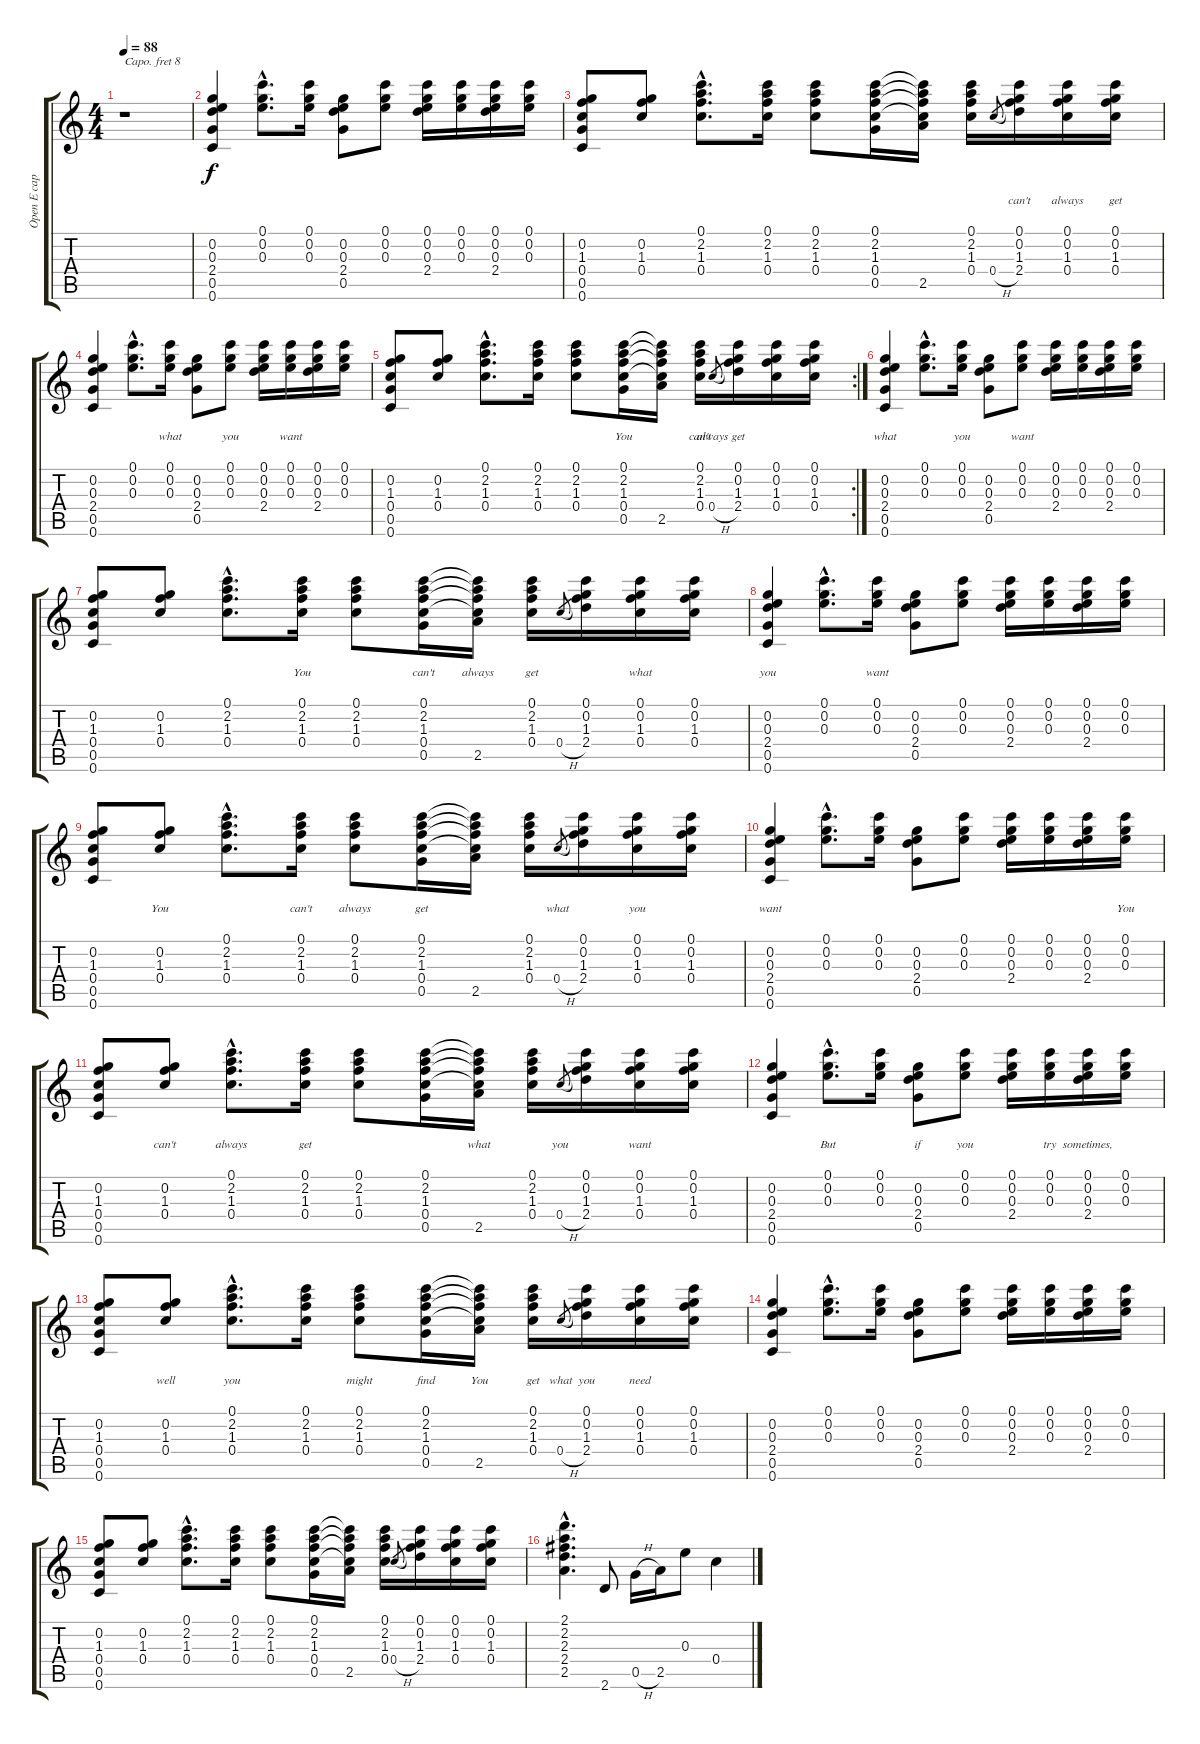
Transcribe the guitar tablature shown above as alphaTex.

\track ("Open E capo on 8" "Open E cap") {instrument acousticguitarsteel}
\staff {score tabs}
\capo 8
\tuning (E4 B3 Ab3 E3 B2 E2) {hide}
\ts (4 4)
\tempo 88
\clef g2
\ks c
r.1{dy f} |
(0.2 0.3 2.4 0.5 0.6).4{lyrics (0 "") lyrics (1 "") lyrics (2 "") lyrics (3 "") lyrics (4 "")} (0.1{hac} 0.2{hac} 0.3{hac}).8{d lyrics (0 "") lyrics (1 "") lyrics (2 "") lyrics (3 "") lyrics (4 "")} (0.1 0.2 0.3).16{lyrics (0 "") lyrics (1 "") lyrics (2 "") lyrics (3 "") lyrics (4 "")} (0.2 0.3 2.4 0.5).8{lyrics (0 "") lyrics (1 "") lyrics (2 "") lyrics (3 "") lyrics (4 "")} (0.1 0.2 0.3).8{lyrics (0 "") lyrics (1 "") lyrics (2 "") lyrics (3 "") lyrics (4 "")} (0.1 0.2 0.3 2.4).16{lyrics (0 "") lyrics (1 "") lyrics (2 "") lyrics (3 "") lyrics (4 "")} (0.1 0.2 0.3).16{lyrics (0 "") lyrics (1 "") lyrics (2 "") lyrics (3 "") lyrics (4 "")} (0.1 0.2 0.3 2.4).16{lyrics (0 "") lyrics (1 "") lyrics (2 "") lyrics (3 "") lyrics (4 "")} (0.1 0.2 0.3).16{lyrics (0 "") lyrics (1 "") lyrics (2 "") lyrics (3 "") lyrics (4 "")} |
(0.2 1.3 0.4 0.5 0.6).8{lyrics (0 "") lyrics (1 "") lyrics (2 "") lyrics (3 "") lyrics (4 "")} (0.2 1.3 0.4).8{lyrics (0 "") lyrics (1 "") lyrics (2 "") lyrics (3 "") lyrics (4 "")} (0.1{hac} 2.2{hac} 1.3{hac} 0.4{hac}).8{d lyrics (0 "") lyrics (1 "") lyrics (2 "") lyrics (3 "") lyrics (4 "")} (0.1 2.2 1.3 0.4).16{lyrics (0 "") lyrics (1 "") lyrics (2 "") lyrics (3 "") lyrics (4 "")} (0.1 2.2 1.3 0.4).8{lyrics (0 "") lyrics (1 "") lyrics (2 "") lyrics (3 "") lyrics (4 "")} (0.1 2.2 1.3 0.4 0.5).16{lyrics (0 "") lyrics (1 "") lyrics (2 "") lyrics (3 "") lyrics (4 "")} (0.1{t} 2.2{t} 1.3{t} 0.4{t} 2.5).16{lyrics (0 "") lyrics (1 "") lyrics (2 "") lyrics (3 "") lyrics (4 "")} (0.1 2.2 1.3 0.4).16{lyrics (0 "") lyrics (1 "") lyrics (2 "") lyrics (3 "") lyrics (4 "")} 0.4{h}.8{lyrics (0 "") lyrics (1 "") lyrics (2 "") lyrics (3 "") lyrics (4 "") gr} (0.1 0.2 1.3 2.4).16{lyrics (0 "") lyrics (1 "") lyrics (2 "can't") lyrics (3 "") lyrics (4 "")} (0.1 0.2 1.3 0.4).16{lyrics (0 "") lyrics (1 "") lyrics (2 "always") lyrics (3 "") lyrics (4 "")} (0.1 0.2 1.3 0.4).16{lyrics (0 "") lyrics (1 "") lyrics (2 "get") lyrics (3 "") lyrics (4 "")} |
(0.2 0.3 2.4 0.5 0.6).4{lyrics (0 "") lyrics (1 "") lyrics (2 "") lyrics (3 "") lyrics (4 "")} (0.1{hac} 0.2{hac} 0.3{hac}).8{d lyrics (0 "") lyrics (1 "") lyrics (2 "") lyrics (3 "") lyrics (4 "")} (0.1 0.2 0.3).16{lyrics (0 "") lyrics (1 "") lyrics (2 "what") lyrics (3 "") lyrics (4 "")} (0.2 0.3 2.4 0.5).8{lyrics (0 "") lyrics (1 "") lyrics (2 "") lyrics (3 "") lyrics (4 "")} (0.1 0.2 0.3).8{lyrics (0 "") lyrics (1 "") lyrics (2 "you") lyrics (3 "") lyrics (4 "")} (0.1 0.2 0.3 2.4).16{lyrics (0 "") lyrics (1 "") lyrics (2 "") lyrics (3 "") lyrics (4 "")} (0.1 0.2 0.3).16{lyrics (0 "") lyrics (1 "") lyrics (2 "want") lyrics (3 "") lyrics (4 "")} (0.1 0.2 0.3 2.4).16{lyrics (0 "") lyrics (1 "") lyrics (2 "") lyrics (3 "") lyrics (4 "")} (0.1 0.2 0.3).16{lyrics (0 "") lyrics (1 "") lyrics (2 "") lyrics (3 "") lyrics (4 "")} |
\rc 2
(0.2 1.3 0.4 0.5 0.6).8{lyrics (0 "") lyrics (1 "") lyrics (2 "") lyrics (3 "") lyrics (4 "")} (0.2 1.3 0.4).8{lyrics (0 "") lyrics (1 "") lyrics (2 "") lyrics (3 "") lyrics (4 "")} (0.1{hac} 2.2{hac} 1.3{hac} 0.4{hac}).8{d lyrics (0 "") lyrics (1 "") lyrics (2 "") lyrics (3 "") lyrics (4 "")} (0.1 2.2 1.3 0.4).16{lyrics (0 "") lyrics (1 "") lyrics (2 "") lyrics (3 "") lyrics (4 "")} (0.1 2.2 1.3 0.4).8{lyrics (0 "") lyrics (1 "") lyrics (2 "") lyrics (3 "") lyrics (4 "")} (0.1 2.2 1.3 0.4 0.5).16{lyrics (0 "") lyrics (1 "") lyrics (2 "You") lyrics (3 "") lyrics (4 "")} (0.1{t} 2.2{t} 1.3{t} 0.4{t} 2.5).16{lyrics (0 "") lyrics (1 "") lyrics (2 "") lyrics (3 "") lyrics (4 "")} (0.1 2.2 1.3 0.4).16{lyrics (0 "") lyrics (1 "") lyrics (2 "can't") lyrics (3 "") lyrics (4 "")} 0.4{h}.8{lyrics (0 "") lyrics (1 "") lyrics (2 "always") lyrics (3 "") lyrics (4 "") gr} (0.1 0.2 1.3 2.4).16{lyrics (0 "") lyrics (1 "") lyrics (2 "get") lyrics (3 "") lyrics (4 "")} (0.1 0.2 1.3 0.4).16{lyrics (0 "") lyrics (1 "") lyrics (2 "") lyrics (3 "") lyrics (4 "")} (0.1 0.2 1.3 0.4).16{lyrics (0 "") lyrics (1 "") lyrics (2 "") lyrics (3 "") lyrics (4 "")} |
(0.2 0.3 2.4 0.5 0.6).4{lyrics (0 "") lyrics (1 "") lyrics (2 "what") lyrics (3 "") lyrics (4 "")} (0.1{hac} 0.2{hac} 0.3{hac}).8{d lyrics (0 "") lyrics (1 "") lyrics (2 "") lyrics (3 "") lyrics (4 "")} (0.1 0.2 0.3).16{lyrics (0 "") lyrics (1 "") lyrics (2 "you") lyrics (3 "") lyrics (4 "")} (0.2 0.3 2.4 0.5).8{lyrics (0 "") lyrics (1 "") lyrics (2 "") lyrics (3 "") lyrics (4 "")} (0.1 0.2 0.3).8{lyrics (0 "") lyrics (1 "") lyrics (2 "want") lyrics (3 "") lyrics (4 "")} (0.1 0.2 0.3 2.4).16{lyrics (0 "") lyrics (1 "") lyrics (2 "") lyrics (3 "") lyrics (4 "")} (0.1 0.2 0.3).16{lyrics (0 "") lyrics (1 "") lyrics (2 "") lyrics (3 "") lyrics (4 "")} (0.1 0.2 0.3 2.4).16{lyrics (0 "") lyrics (1 "") lyrics (2 "") lyrics (3 "") lyrics (4 "")} (0.1 0.2 0.3).16{lyrics (0 "") lyrics (1 "") lyrics (2 "") lyrics (3 "") lyrics (4 "")} |
(0.2 1.3 0.4 0.5 0.6).8{lyrics (0 "") lyrics (1 "") lyrics (2 "") lyrics (3 "") lyrics (4 "")} (0.2 1.3 0.4).8{lyrics (0 "") lyrics (1 "") lyrics (2 "") lyrics (3 "") lyrics (4 "")} (0.1{hac} 2.2{hac} 1.3{hac} 0.4{hac}).8{d lyrics (0 "") lyrics (1 "") lyrics (2 "") lyrics (3 "") lyrics (4 "")} (0.1 2.2 1.3 0.4).16{lyrics (0 "") lyrics (1 "") lyrics (2 "You") lyrics (3 "") lyrics (4 "")} (0.1 2.2 1.3 0.4).8{lyrics (0 "") lyrics (1 "") lyrics (2 "") lyrics (3 "") lyrics (4 "")} (0.1 2.2 1.3 0.4 0.5).16{lyrics (0 "") lyrics (1 "") lyrics (2 "can't") lyrics (3 "") lyrics (4 "")} (0.1{t} 2.2{t} 1.3{t} 0.4{t} 2.5).16{lyrics (0 "") lyrics (1 "") lyrics (2 "always") lyrics (3 "") lyrics (4 "")} (0.1 2.2 1.3 0.4).16{lyrics (0 "") lyrics (1 "") lyrics (2 "get") lyrics (3 "") lyrics (4 "")} 0.4{h}.8{lyrics (0 "") lyrics (1 "") lyrics (2 "") lyrics (3 "") lyrics (4 "") gr} (0.1 0.2 1.3 2.4).16{lyrics (0 "") lyrics (1 "") lyrics (2 "") lyrics (3 "") lyrics (4 "")} (0.1 0.2 1.3 0.4).16{lyrics (0 "") lyrics (1 "") lyrics (2 "what") lyrics (3 "") lyrics (4 "")} (0.1 0.2 1.3 0.4).16{lyrics (0 "") lyrics (1 "") lyrics (2 "") lyrics (3 "") lyrics (4 "")} |
(0.2 0.3 2.4 0.5 0.6).4{lyrics (0 "") lyrics (1 "") lyrics (2 "you") lyrics (3 "") lyrics (4 "")} (0.1{hac} 0.2{hac} 0.3{hac}).8{d lyrics (0 "") lyrics (1 "") lyrics (2 "") lyrics (3 "") lyrics (4 "")} (0.1 0.2 0.3).16{lyrics (0 "") lyrics (1 "") lyrics (2 "want") lyrics (3 "") lyrics (4 "")} (0.2 0.3 2.4 0.5).8{lyrics (0 "") lyrics (1 "") lyrics (2 "") lyrics (3 "") lyrics (4 "")} (0.1 0.2 0.3).8{lyrics (0 "") lyrics (1 "") lyrics (2 "") lyrics (3 "") lyrics (4 "")} (0.1 0.2 0.3 2.4).16{lyrics (0 "") lyrics (1 "") lyrics (2 "") lyrics (3 "") lyrics (4 "")} (0.1 0.2 0.3).16{lyrics (0 "") lyrics (1 "") lyrics (2 "") lyrics (3 "") lyrics (4 "")} (0.1 0.2 0.3 2.4).16{lyrics (0 "") lyrics (1 "") lyrics (2 "") lyrics (3 "") lyrics (4 "")} (0.1 0.2 0.3).16{lyrics (0 "") lyrics (1 "") lyrics (2 "") lyrics (3 "") lyrics (4 "")} |
(0.2 1.3 0.4 0.5 0.6).8{lyrics (0 "") lyrics (1 "") lyrics (2 "") lyrics (3 "") lyrics (4 "")} (0.2 1.3 0.4).8{lyrics (0 "") lyrics (1 "") lyrics (2 "You") lyrics (3 "") lyrics (4 "")} (0.1{hac} 2.2{hac} 1.3{hac} 0.4{hac}).8{d lyrics (0 "") lyrics (1 "") lyrics (2 "") lyrics (3 "") lyrics (4 "")} (0.1 2.2 1.3 0.4).16{lyrics (0 "") lyrics (1 "") lyrics (2 "can't") lyrics (3 "") lyrics (4 "")} (0.1 2.2 1.3 0.4).8{lyrics (0 "") lyrics (1 "") lyrics (2 "always") lyrics (3 "") lyrics (4 "")} (0.1 2.2 1.3 0.4 0.5).16{lyrics (0 "") lyrics (1 "") lyrics (2 "get") lyrics (3 "") lyrics (4 "")} (0.1{t} 2.2{t} 1.3{t} 0.4{t} 2.5).16{lyrics (0 "") lyrics (1 "") lyrics (2 "") lyrics (3 "") lyrics (4 "")} (0.1 2.2 1.3 0.4).16{lyrics (0 "") lyrics (1 "") lyrics (2 "") lyrics (3 "") lyrics (4 "")} 0.4{h}.8{lyrics (0 "") lyrics (1 "") lyrics (2 "what") lyrics (3 "") lyrics (4 "") gr} (0.1 0.2 1.3 2.4).16{lyrics (0 "") lyrics (1 "") lyrics (2 "") lyrics (3 "") lyrics (4 "")} (0.1 0.2 1.3 0.4).16{lyrics (0 "") lyrics (1 "") lyrics (2 "you") lyrics (3 "") lyrics (4 "")} (0.1 0.2 1.3 0.4).16{lyrics (0 "") lyrics (1 "") lyrics (2 "") lyrics (3 "") lyrics (4 "")} |
(0.2 0.3 2.4 0.5 0.6).4{lyrics (0 "") lyrics (1 "") lyrics (2 "want") lyrics (3 "") lyrics (4 "")} (0.1{hac} 0.2{hac} 0.3{hac}).8{d lyrics (0 "") lyrics (1 "") lyrics (2 "") lyrics (3 "") lyrics (4 "")} (0.1 0.2 0.3).16{lyrics (0 "") lyrics (1 "") lyrics (2 "") lyrics (3 "") lyrics (4 "")} (0.2 0.3 2.4 0.5).8{lyrics (0 "") lyrics (1 "") lyrics (2 "") lyrics (3 "") lyrics (4 "")} (0.1 0.2 0.3).8{lyrics (0 "") lyrics (1 "") lyrics (2 "") lyrics (3 "") lyrics (4 "")} (0.1 0.2 0.3 2.4).16{lyrics (0 "") lyrics (1 "") lyrics (2 "") lyrics (3 "") lyrics (4 "")} (0.1 0.2 0.3).16{lyrics (0 "") lyrics (1 "") lyrics (2 "") lyrics (3 "") lyrics (4 "")} (0.1 0.2 0.3 2.4).16{lyrics (0 "") lyrics (1 "") lyrics (2 "") lyrics (3 "") lyrics (4 "")} (0.1 0.2 0.3).16{lyrics (0 "") lyrics (1 "") lyrics (2 "You") lyrics (3 "") lyrics (4 "")} |
(0.2 1.3 0.4 0.5 0.6).8{lyrics (0 "") lyrics (1 "") lyrics (2 "") lyrics (3 "") lyrics (4 "")} (0.2 1.3 0.4).8{lyrics (0 "") lyrics (1 "") lyrics (2 "can't") lyrics (3 "") lyrics (4 "")} (0.1{hac} 2.2{hac} 1.3{hac} 0.4{hac}).8{d lyrics (0 "") lyrics (1 "") lyrics (2 "always") lyrics (3 "") lyrics (4 "")} (0.1 2.2 1.3 0.4).16{lyrics (0 "") lyrics (1 "") lyrics (2 "get") lyrics (3 "") lyrics (4 "")} (0.1 2.2 1.3 0.4).8{lyrics (0 "") lyrics (1 "") lyrics (2 "") lyrics (3 "") lyrics (4 "")} (0.1 2.2 1.3 0.4 0.5).16{lyrics (0 "") lyrics (1 "") lyrics (2 "") lyrics (3 "") lyrics (4 "")} (0.1{t} 2.2{t} 1.3{t} 0.4{t} 2.5).16{lyrics (0 "") lyrics (1 "") lyrics (2 "what") lyrics (3 "") lyrics (4 "")} (0.1 2.2 1.3 0.4).16{lyrics (0 "") lyrics (1 "") lyrics (2 "") lyrics (3 "") lyrics (4 "")} 0.4{h}.8{lyrics (0 "") lyrics (1 "") lyrics (2 "you") lyrics (3 "") lyrics (4 "") gr} (0.1 0.2 1.3 2.4).16{lyrics (0 "") lyrics (1 "") lyrics (2 "") lyrics (3 "") lyrics (4 "")} (0.1 0.2 1.3 0.4).16{lyrics (0 "") lyrics (1 "") lyrics (2 "want") lyrics (3 "") lyrics (4 "")} (0.1 0.2 1.3 0.4).16{lyrics (0 "") lyrics (1 "") lyrics (2 "") lyrics (3 "") lyrics (4 "")} |
(0.2 0.3 2.4 0.5 0.6).4{lyrics (0 "") lyrics (1 "") lyrics (2 "") lyrics (3 "") lyrics (4 "")} (0.1{hac} 0.2{hac} 0.3{hac}).8{d lyrics (0 "") lyrics (1 "") lyrics (2 "But") lyrics (3 "") lyrics (4 "")} (0.1 0.2 0.3).16{lyrics (0 "") lyrics (1 "") lyrics (2 "") lyrics (3 "") lyrics (4 "")} (0.2 0.3 2.4 0.5).8{lyrics (0 "") lyrics (1 "") lyrics (2 "if") lyrics (3 "") lyrics (4 "")} (0.1 0.2 0.3).8{lyrics (0 "") lyrics (1 "") lyrics (2 "you") lyrics (3 "") lyrics (4 "")} (0.1 0.2 0.3 2.4).16{lyrics (0 "") lyrics (1 "") lyrics (2 "") lyrics (3 "") lyrics (4 "")} (0.1 0.2 0.3).16{lyrics (0 "") lyrics (1 "") lyrics (2 "try") lyrics (3 "") lyrics (4 "")} (0.1 0.2 0.3 2.4).16{lyrics (0 "") lyrics (1 "") lyrics (2 "sometimes,") lyrics (3 "") lyrics (4 "")} (0.1 0.2 0.3).16{lyrics (0 "") lyrics (1 "") lyrics (2 "") lyrics (3 "") lyrics (4 "")} |
(0.2 1.3 0.4 0.5 0.6).8{lyrics (0 "") lyrics (1 "") lyrics (2 "") lyrics (3 "") lyrics (4 "")} (0.2 1.3 0.4).8{lyrics (0 "") lyrics (1 "") lyrics (2 "well") lyrics (3 "") lyrics (4 "")} (0.1{hac} 2.2{hac} 1.3{hac} 0.4{hac}).8{d lyrics (0 "") lyrics (1 "") lyrics (2 "you") lyrics (3 "") lyrics (4 "")} (0.1 2.2 1.3 0.4).16{lyrics (0 "") lyrics (1 "") lyrics (2 "") lyrics (3 "") lyrics (4 "")} (0.1 2.2 1.3 0.4).8{lyrics (0 "") lyrics (1 "") lyrics (2 "might") lyrics (3 "") lyrics (4 "")} (0.1 2.2 1.3 0.4 0.5).16{lyrics (0 "") lyrics (1 "") lyrics (2 "find") lyrics (3 "") lyrics (4 "")} (0.1{t} 2.2{t} 1.3{t} 0.4{t} 2.5).16{lyrics (0 "") lyrics (1 "") lyrics (2 "You") lyrics (3 "") lyrics (4 "")} (0.1 2.2 1.3 0.4).16{lyrics (0 "") lyrics (1 "") lyrics (2 "get") lyrics (3 "") lyrics (4 "")} 0.4{h}.8{lyrics (0 "") lyrics (1 "") lyrics (2 "what") lyrics (3 "") lyrics (4 "") gr} (0.1 0.2 1.3 2.4).16{lyrics (0 "") lyrics (1 "") lyrics (2 "you") lyrics (3 "") lyrics (4 "")} (0.1 0.2 1.3 0.4).16{lyrics (0 "") lyrics (1 "") lyrics (2 "need") lyrics (3 "") lyrics (4 "")} (0.1 0.2 1.3 0.4).16{lyrics (0 "") lyrics (1 "") lyrics (2 "") lyrics (3 "") lyrics (4 "")} |
(0.2 0.3 2.4 0.5 0.6).4 (0.1{hac} 0.2{hac} 0.3{hac}).8{d} (0.1 0.2 0.3).16 (0.2 0.3 2.4 0.5).8 (0.1 0.2 0.3).8 (0.1 0.2 0.3 2.4).16 (0.1 0.2 0.3).16 (0.1 0.2 0.3 2.4).16 (0.1 0.2 0.3).16 |
(0.2 1.3 0.4 0.5 0.6).8 (0.2 1.3 0.4).8 (0.1{hac} 2.2{hac} 1.3{hac} 0.4{hac}).8{d} (0.1 2.2 1.3 0.4).16 (0.1 2.2 1.3 0.4).8 (0.1 2.2 1.3 0.4 0.5).16 (0.1{t} 2.2{t} 1.3{t} 0.4{t} 2.5).16 (0.1 2.2 1.3 0.4).16 0.4{h}.8{gr} (0.1 0.2 1.3 2.4).16 (0.1 0.2 1.3 0.4).16 (0.1 0.2 1.3 0.4).16 |
(2.1{hac} 2.2{hac} 2.3{hac} 2.4{hac} 2.5{hac}).4{d} 2.6.8 0.5{h}.16 2.5.16 0.3.8 0.4.4
